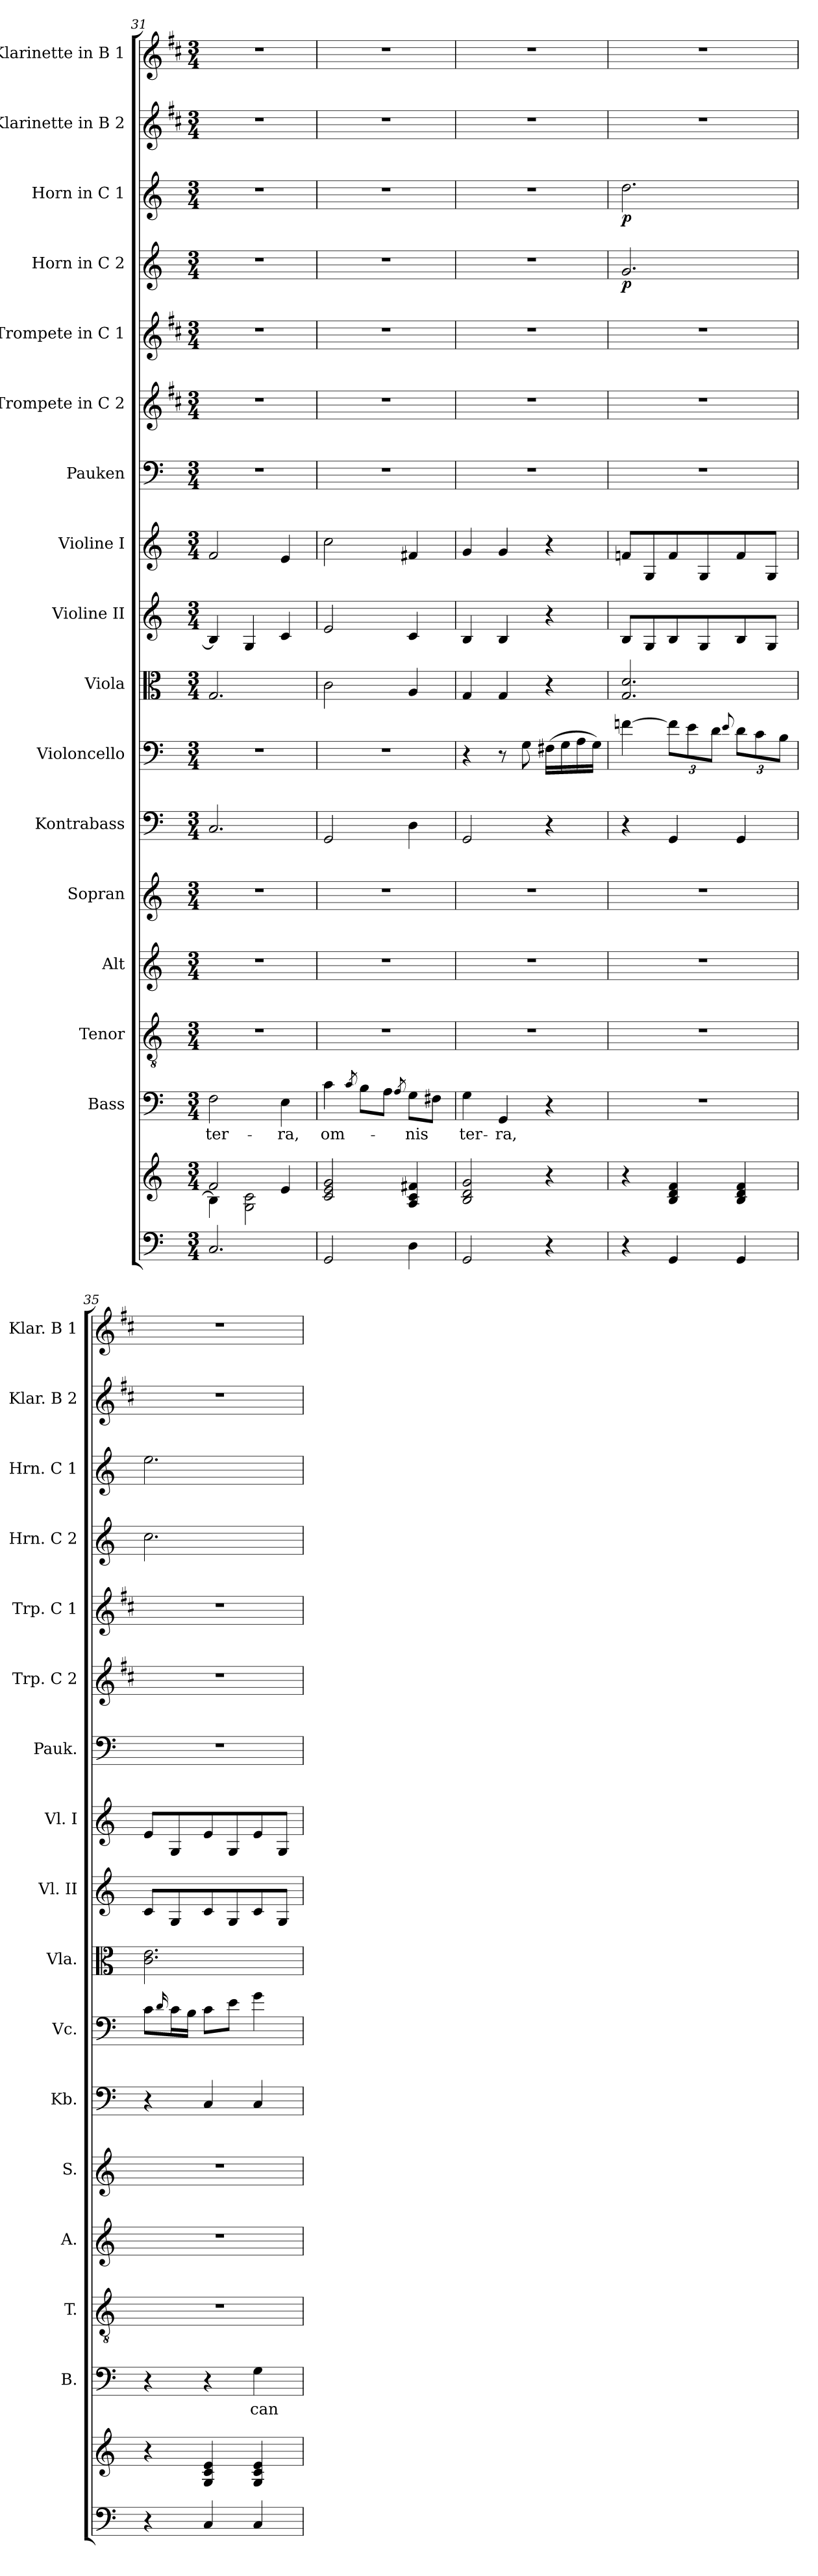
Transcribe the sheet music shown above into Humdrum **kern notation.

**kern	**kern	**kern	**text	**kern	**kern	**kern	**kern	**kern	**kern	**kern	**kern	**kern	**kern	**kern	**kern	**dynam	**kern	**dynam	**kern	**kern
*part17	*part17	*part16	*part16	*part15	*part14	*part13	*part12	*part11	*part10	*part9	*part8	*part7	*part6	*part5	*part4	*part4	*part3	*part3	*part2	*part1
*staff18	*staff17	*staff16	*staff16	*staff15	*staff14	*staff13	*staff12	*staff11	*staff10	*staff9	*staff8	*staff7	*staff6	*staff5	*staff4	*staff4	*staff3	*staff3	*staff2	*staff1
*	*	*I"Bass	*	*I"Tenor	*I"Alt	*I"Sopran	*I"Kontrabass	*I"Violoncello	*I"Viola	*I"Violine II	*I"Violine I	*I"Pauken	*I"Trompete in C 2	*I"Trompete in C 1	*I"Horn in C 2	*	*I"Horn in C 1	*	*I"Klarinette in B 2	*I"Klarinette in B 1
*	*	*I'B.	*	*I'T.	*I'A.	*I'S.	*I'Kb.	*I'Vc.	*I'Vla.	*I'Vl. II	*I'Vl. I	*I'Pauk.	*I'Trp. C 2	*I'Trp. C 1	*I'Hrn. C 2	*	*I'Hrn. C 1	*	*I'Klar. B 2	*I'Klar. B 1
*clefF4	*clefG2	*clefF4	*	*clefGv2	*clefG2	*clefG2	*clefF4	*clefF4	*clefC3	*clefG2	*clefG2	*clefF4	*clefG2	*clefG2	*clefG2	*	*clefG2	*	*clefG2	*clefG2
*	*	*	*	*	*	*	*ITrd7c12	*	*	*	*	*	*ITrd1c2	*ITrd1c2	*ITrd7c12	*	*ITrd7c12	*	*ITrd1c2	*ITrd1c2
*k[]	*k[]	*k[]	*	*k[]	*k[]	*k[]	*k[]	*k[]	*k[]	*k[]	*k[]	*k[]	*k[]	*k[]	*k[]	*	*k[]	*	*k[]	*k[]
*C:	*C:	*C:	*	*C:	*C:	*C:	*C:	*C:	*C:	*C:	*C:	*C:	*C:	*C:	*C:	*	*C:	*	*C:	*C:
*M3/4	*M3/4	*M3/4	*	*M3/4	*M3/4	*M3/4	*M3/4	*M3/4	*M3/4	*M3/4	*M3/4	*M3/4	*M3/4	*M3/4	*M3/4	*	*M3/4	*	*M3/4	*M3/4
=31	=31	=31	=31	=31	=31	=31	=31	=31	=31	=31	=31	=31	=31	=31	=31	=31	=31	=31	=31	=31
*	*^	*	*	*	*	*	*	*	*	*	*	*	*	*	*	*	*	*	*	*
!	!	!	!	!LO:LY:b	!	!	!	!	!	!	!	!	!	!	!	!	!	!	!	!	!
2.C/	2f/	4B\]	2F\	ter-	2.r	2.r	2.r	2.CC/	2.r	2.G/	4B/]	2f/	2.r	2.r	2.r	2.r	.	2.r	.	2.r	2.r
.	.	2G\ 2c\	.	.	.	.	.	.	.	.	4G/	.	.	.	.	.	.	.	.	.	.
!	!	!	!	!LO:LY:b	!	!	!	!	!	!	!	!	!	!	!	!	!	!	!	!	!
.	4e/	.	4E\	-ra,	.	.	.	.	.	.	4c/	4e/	.	.	.	.	.	.	.	.	.
*	*v	*v	*	*	*	*	*	*	*	*	*	*	*	*	*	*	*	*	*	*	*
=32	=32	=32	=32	=32	=32	=32	=32	=32	=32	=32	=32	=32	=32	=32	=32	=32	=32	=32	=32	=32
!	!	!	!LO:LY:b	!	!	!	!	!	!	!	!	!	!	!	!	!	!	!	!	!
2GG/	2c/ 2e/ 2g/	4c\	om-	2.r	2.r	2.r	2GGG/	2.r	2c\	2e/	2cc\	2.r	2.r	2.r	2.r	.	2.r	.	2.r	2.r
.	.	8qc/	.	.	.	.	.	.	.	.	.	.	.	.	.	.	.	.	.	.
.	.	8B\L	.	.	.	.	.	.	.	.	.	.	.	.	.	.	.	.	.	.
.	.	8A\J	.	.	.	.	.	.	.	.	.	.	.	.	.	.	.	.	.	.
.	.	8qA/	.	.	.	.	.	.	.	.	.	.	.	.	.	.	.	.	.	.
!	!	!	!LO:LY:b	!	!	!	!	!	!	!	!	!	!	!	!	!	!	!	!	!
4D\	4A/ 4c/ 4f#X/	8G\L	-nis	.	.	.	4DD\	.	4A/	4c/	4f#X/	.	.	.	.	.	.	.	.	.
.	.	8F#X\J	.	.	.	.	.	.	.	.	.	.	.	.	.	.	.	.	.	.
!!LO:PB:g=z
=33	=33	=33	=33	=33	=33	=33	=33	=33	=33	=33	=33	=33	=33	=33	=33	=33	=33	=33	=33	=33
!	!	!	!LO:LY:b	!	!	!	!	!	!	!	!	!	!	!	!	!	!	!	!	!
2GG/	2B/ 2d/ 2g/	4G\	ter-	2.r	2.r	2.r	2GGG/	4r	4G/	4B/	4g/	2.r	2.r	2.r	2.r	.	2.r	.	2.r	2.r
!	!	!	!LO:LY:b	!	!	!	!	!	!	!	!	!	!	!	!	!	!	!	!	!
.	.	4GG/	-ra,	.	.	.	.	8r	4G/	4B/	4g/	.	.	.	.	.	.	.	.	.
.	.	.	.	.	.	.	.	8G\	.	.	.	.	.	.	.	.	.	.	.	.
4r	4r	4r	.	.	.	.	4r	(>16F#X\LL	4r	4r	4r	.	.	.	.	.	.	.	.	.
.	.	.	.	.	.	.	.	16G\	.	.	.	.	.	.	.	.	.	.	.	.
.	.	.	.	.	.	.	.	16A\	.	.	.	.	.	.	.	.	.	.	.	.
.	.	.	.	.	.	.	.	16G\JJ)	.	.	.	.	.	.	.	.	.	.	.	.
=34	=34	=34	=34	=34	=34	=34	=34	=34	=34	=34	=34	=34	=34	=34	=34	=34	=34	=34	=34	=34
!	!	!	!	!	!	!	!	!	!	!	!	!	!	!	!	!LO:DY:b	!	!LO:DY:b	!	!
4r	4r	2.r	.	2.r	2.r	2.r	4r	[4fn\	2.G/ 2.d/	8B/L	8fn/L	2.r	2.r	2.r	2.G/	p	2.d\	p	2.r	2.r
.	.	.	.	.	.	.	.	.	.	8G/	8G/	.	.	.	.	.	.	.	.	.
*	*	*	*	*	*	*	*	*Xbrackettup	*	*	*	*	*	*	*	*	*	*	*	*
4GG/	4B/ 4d/ 4f/	.	.	.	.	.	4GGG/	12f\L]	.	8B/	8f/	.	.	.	.	.	.	.	.	.
.	.	.	.	.	.	.	.	12e\	.	.	.	.	.	.	.	.	.	.	.	.
.	.	.	.	.	.	.	.	.	.	8G/	8G/	.	.	.	.	.	.	.	.	.
.	.	.	.	.	.	.	.	12d\J	.	.	.	.	.	.	.	.	.	.	.	.
.	.	.	.	.	.	.	.	8qqe/	.	.	.	.	.	.	.	.	.	.	.	.
4GG/	4B/ 4d/ 4f/	.	.	.	.	.	4GGG/	12d\L	.	8B/	8f/	.	.	.	.	.	.	.	.	.
.	.	.	.	.	.	.	.	12c\	.	.	.	.	.	.	.	.	.	.	.	.
.	.	.	.	.	.	.	.	.	.	8G/J	8G/J	.	.	.	.	.	.	.	.	.
.	.	.	.	.	.	.	.	12B\J	.	.	.	.	.	.	.	.	.	.	.	.
=35	=35	=35	=35	=35	=35	=35	=35	=35	=35	=35	=35	=35	=35	=35	=35	=35	=35	=35	=35	=35
4r	4r	4r	.	2.r	2.r	2.r	4r	8c\L	2.c\ 2.e\	8c/L	8e/L	2.r	2.r	2.r	2.c\	.	2.e\	.	2.r	2.r
.	.	.	.	.	.	.	.	16qqd/	.	.	.	.	.	.	.	.	.	.	.	.
.	.	.	.	.	.	.	.	16c\L	.	8G/	8G/	.	.	.	.	.	.	.	.	.
.	.	.	.	.	.	.	.	16B\JJ	.	.	.	.	.	.	.	.	.	.	.	.
4C/	4G/ 4c/ 4e/	4r	.	.	.	.	4CC/	8c\L	.	8c/	8e/	.	.	.	.	.	.	.	.	.
.	.	.	.	.	.	.	.	8e\J	.	8G/	8G/	.	.	.	.	.	.	.	.	.
!	!	!	!LO:LY:b	!	!	!	!	!	!	!	!	!	!	!	!	!	!	!	!	!
4C/	4G/ 4c/ 4e/	4G\	can-	.	.	.	4CC/	4g\	.	8c/	8e/	.	.	.	.	.	.	.	.	.
.	.	.	.	.	.	.	.	.	.	8G/J	8G/J	.	.	.	.	.	.	.	.	.
=	=	=	=	=	=	=	=	=	=	=	=	=	=	=	=	=	=	=	=	=
*-	*-	*-	*-	*-	*-	*-	*-	*-	*-	*-	*-	*-	*-	*-	*-	*-	*-	*-	*-	*-
